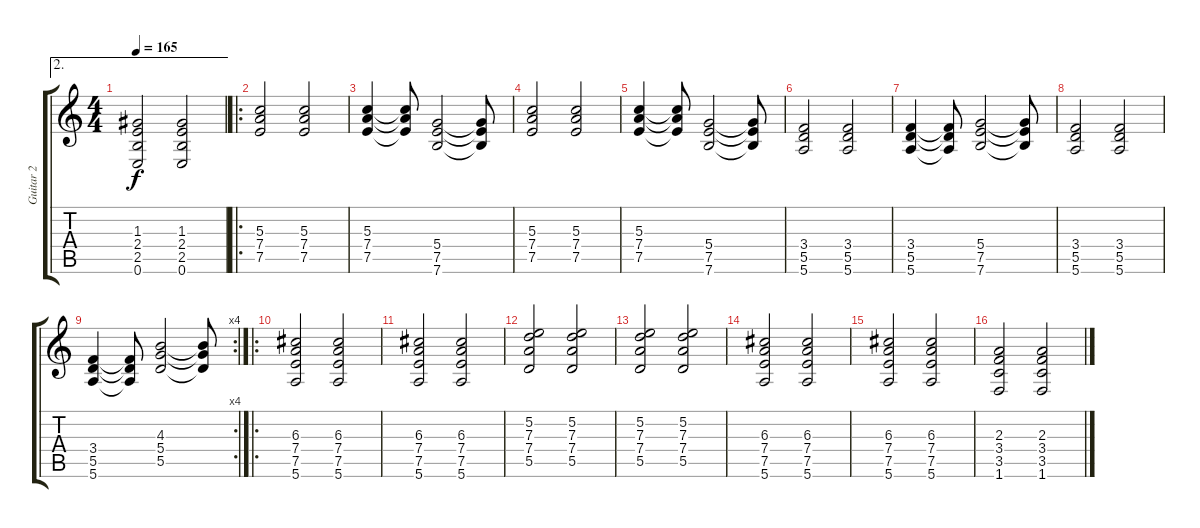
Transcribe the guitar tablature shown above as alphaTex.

\track ("Guitar 2" "Guitar 2") {instrument overdrivenguitar}
\staff {score tabs}
\tuning (E4 B3 G3 D3 A2 E2) {hide}
\ae 2
\ts (4 4)
\tempo 165
\clef g2
\ks c
(1.3 2.4 2.5 0.6).2{dy f} (1.3 2.4 2.5 0.6).2 |
\ro
(5.3 7.4 7.5).2 (5.3 7.4 7.5).2 |
(5.3 7.4 7.5).4 (5.3{t} 7.4{t} 7.5{t}).8 (5.4 7.5 7.6).2 (5.4{t} 7.5{t} 7.6{t}).8 |
(5.3 7.4 7.5).2 (5.3 7.4 7.5).2 |
(5.3 7.4 7.5).4 (5.3{t} 7.4{t} 7.5{t}).8 (5.4 7.5 7.6).2 (5.4{t} 7.5{t} 7.6{t}).8 |
(3.4 5.5 5.6).2 (3.4 5.5 5.6).2 |
(3.4 5.5 5.6).4 (3.4{t} 5.5{t} 5.6{t}).8 (5.4 7.5 7.6).2 (5.4{t} 7.5{t} 7.6{t}).8 |
(3.4 5.5 5.6).2 (3.4 5.5 5.6).2 |
\rc 4
(3.4 5.5 5.6).4 (3.4{t} 5.5{t} 5.6{t}).8 (4.3 5.4 5.5).2 (4.3{t} 5.4{t} 5.5{t}).8 |
\ro
(6.3 7.4 7.5 5.6).2 (6.3 7.4 7.5 5.6).2 |
(6.3 7.4 7.5 5.6).2 (6.3 7.4 7.5 5.6).2 |
(5.2 7.3 7.4 5.5).2 (5.2 7.3 7.4 5.5).2 |
(5.2 7.3 7.4 5.5).2 (5.2 7.3 7.4 5.5).2 |
(6.3 7.4 7.5 5.6).2 (6.3 7.4 7.5 5.6).2 |
(6.3 7.4 7.5 5.6).2 (6.3 7.4 7.5 5.6).2 |
(2.3 3.4 3.5 1.6).2 (2.3 3.4 3.5 1.6).2
